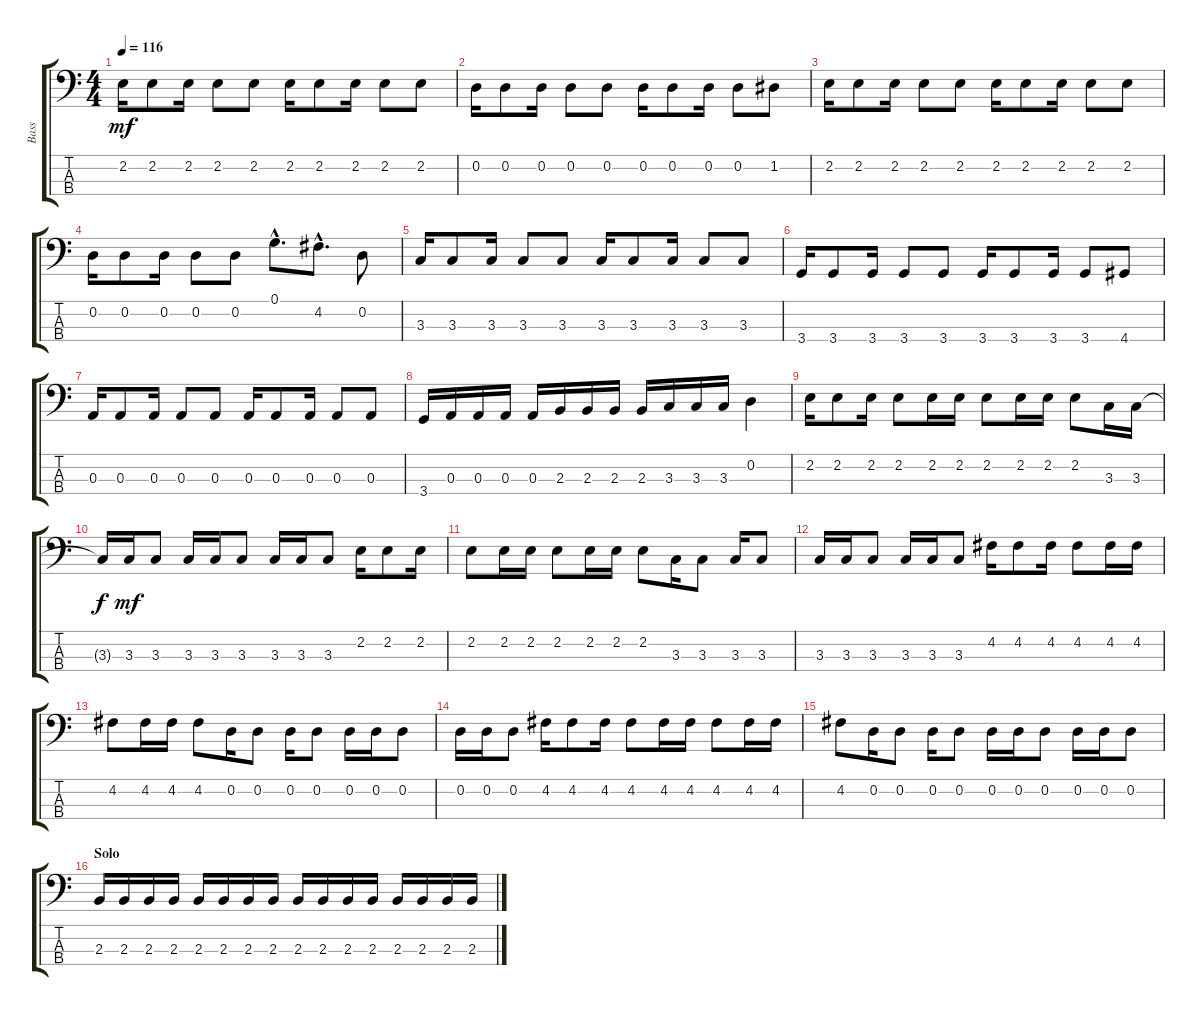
\track ("Bass" "Bass") {instrument electricbassfinger}
\staff {score tabs}
\tuning (G2 D2 A1 E1) {hide}
\ts (4 4)
\tempo 116
\clef f4
\ks c
2.2.16{dy mf} 2.2.8 2.2.16 2.2.8 2.2.8 2.2.16 2.2.8 2.2.16 2.2.8 2.2.8 |
0.2.16 0.2.8 0.2.16 0.2.8 0.2.8 0.2.16 0.2.8 0.2.16 0.2.8 1.2.8 |
2.2.16 2.2.8 2.2.16 2.2.8 2.2.8 2.2.16 2.2.8 2.2.16 2.2.8 2.2.8 |
0.2.16 0.2.8 0.2.16 0.2.8 0.2.8 0.1{hac}.8{d} 4.2{hac}.8{d} 0.2.8 |
3.3.16 3.3.8 3.3.16 3.3.8 3.3.8 3.3.16 3.3.8 3.3.16 3.3.8 3.3.8 |
3.4.16 3.4.8 3.4.16 3.4.8 3.4.8 3.4.16 3.4.8 3.4.16 3.4.8 4.4.8 |
0.3.16 0.3.8 0.3.16 0.3.8 0.3.8 0.3.16 0.3.8 0.3.16 0.3.8 0.3.8 |
3.4.16 0.3.16 0.3.16 0.3.16 0.3.16 2.3.16 2.3.16 2.3.16 2.3.16 3.3.16 3.3.16 3.3.16 0.2.4 |
2.2.16 2.2.8 2.2.16 2.2.8 2.2.16 2.2.16 2.2.8 2.2.16 2.2.16 2.2.8 3.3.16 3.3.16 |
3.3{t}.16{dy f} 3.3.16{dy mf} 3.3.8 3.3.16 3.3.16 3.3.8 3.3.16 3.3.16 3.3.8 2.2.16 2.2.8 2.2.16 |
2.2.8 2.2.16 2.2.16 2.2.8 2.2.16 2.2.16 2.2.8 3.3.16 3.3.8 3.3.16 3.3.8 |
3.3.16 3.3.16 3.3.8 3.3.16 3.3.16 3.3.8 4.2.16 4.2.8 4.2.16 4.2.8 4.2.16 4.2.16 |
4.2.8 4.2.16 4.2.16 4.2.8 0.2.16 0.2.8 0.2.16 0.2.8 0.2.16 0.2.16 0.2.8 |
0.2.16 0.2.16 0.2.8 4.2.16 4.2.8 4.2.16 4.2.8 4.2.16 4.2.16 4.2.8 4.2.16 4.2.16 |
4.2.8 0.2.16 0.2.8 0.2.16 0.2.8 0.2.16 0.2.16 0.2.8 0.2.16 0.2.16 0.2.8 |
\section ("" "Solo")
2.3.16 2.3.16 2.3.16 2.3.16 2.3.16 2.3.16 2.3.16 2.3.16 2.3.16 2.3.16 2.3.16 2.3.16 2.3.16 2.3.16 2.3.16 2.3.16
